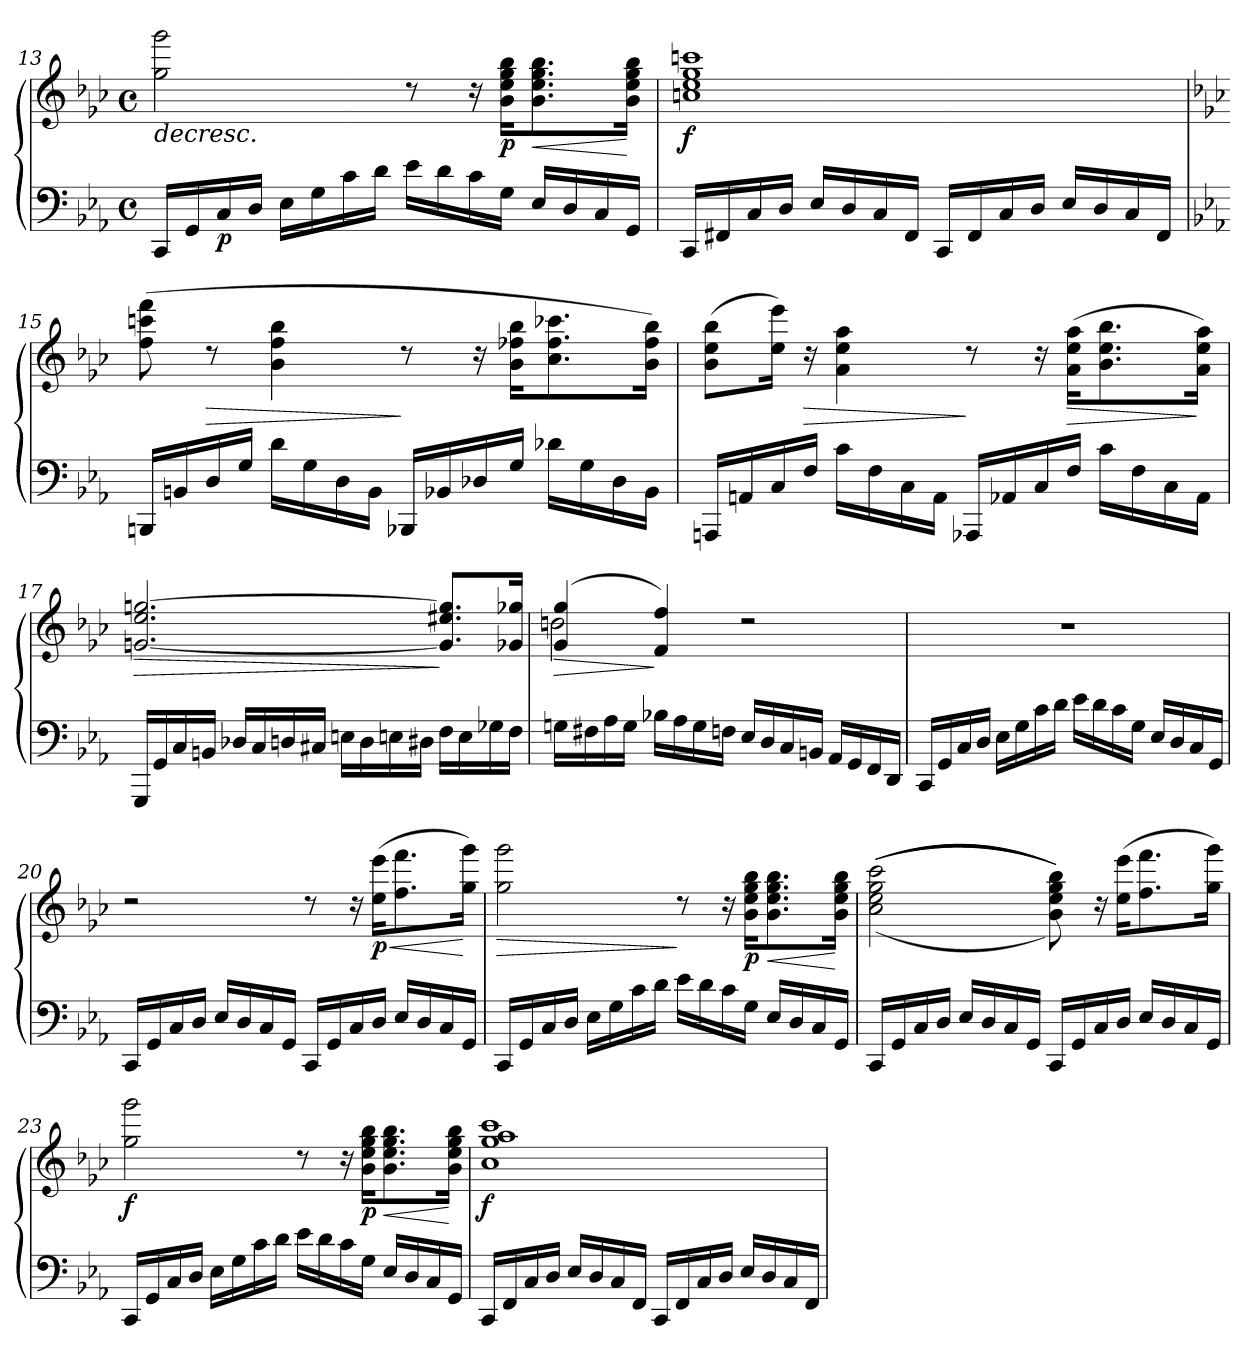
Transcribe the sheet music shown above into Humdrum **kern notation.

**kern	**kern	**dynam
*part1	*part1	*part1
*staff2	*staff1	*staff1/2
*clefF4	*clefG3	*
*k[b-e-a-]	*k[b-e-a-]	*
*M4/4	*M4/4	*
*met(c)	*met(c)	*
=13	=13	=13
!	!	!LO:HP:b
16CC/LL	2ee-\ 2eee-\	>
16GG/	.	.
!	!	!LO:DY:b=2
16C/	.	p
16D/JJ	.	.
16E-\LL	.	.
16G\	.	.
16c\	.	.
16d\JJ	.	.
16e-\LL	8rb	]
16d\	.	.
16c\	16ra	.
!	!	!LO:DY:b
16G\JJ	16g\ 16cc\ 16ee-\ 16gg\KL	p
!	!	!LO:HP:b
16E-/LL	8.g\ 8.cc\ 8.ee-\ 8.gg\	<
16D/	.	.
16C/	.	.
16GG/JJ	16g\ 16cc\ 16ee-\ 16gg\Jk	[
=14	=14	=14
*	*^	*
!	!	!	!LO:DY:b
16CC/LL	(>1aan	1an 1cc 1ee-	f
16FF#X/	.	.	.
16C/	.	.	.
16D/JJ	.	.	.
16E-/LL	.	.	.
16D/	.	.	.
16C/	.	.	.
16FF#/JJ	.	.	.
16CC/LL	.	.	.
16FF#/	.	.	.
16C/	.	.	.
16D/JJ	.	.	.
16E-/LL	.	.	.
16D/	.	.	.
16C/	.	.	.
16FF#/JJ	.	.	.
*	*v	*v	*
!!LO:PB:g=z
=15	=15	=15
*k[b-e-a-]	*k[b-e-a-]	*
16BBBn/LL	(>8dd\ 8aan\ 8ddd\	.
16BBn/	.	.
!	!	!LO:HP:b
16D/	8rb	>
16G/JJ	.	.
16d\LL	4g\ 4dd\ 4gg\	.
16G\	.	.
16D\	.	.
16BB\JJ	.	.
16BBB-X/LL	8rb	]
16BB-X/	.	.
16D-X/	16ra	.
16G/JJ	16g\ 16dd-X\ 16gg\KL	.
16d-X\LL	8.a-\ 8.dd-\ 8.aa-X\	.
16G\	.	.
16D-\	.	.
16BB-\JJ	16g\ 16dd-\ 16gg\Jk)	.
=16	=16	=16
16AAAn/LL	(>8g\ 8cc\ 8gg\L	.
16AAn/	.	.
16C/	16cc\ 16ccc\Jk)	.
!	!	!LO:HP:b
16F/JJ	16ra	>
16c\LL	4f\ 4cc\ 4ff\	.
16F\	.	.
16C\	.	.
16AA\JJ	.	.
16AAA-X/LL	8rb	]
16AA-X/	.	.
16C/	16ra	.
!	!	!LO:HP:b
16F/JJ	(>16f\ 16cc\ 16ff\KL	>
16c\LL	8.g\ 8.cc\ 8.gg\	.
16F\	.	.
16C\	.	.
16AA-\JJ	16f\ 16cc\ 16ff\Jk)	]
!!LO:LB:g=z
=17	=17	=17
!	!	!LO:HP:b
16GGG/LL	[<2.en/ 2.cc/ [>2.een/	>
16GG/	.	.
16C/	.	.
16BBn/JJ	.	.
16D-X/LL	.	.
16C/	.	.
16Dn/	.	.
16C#X/JJ	.	.
16E\LL	.	.
16D\	.	.
16En\	.	.
16D#X\JJ	.	.
16F\LL	8.e/] 8.cc#/ 8.ee/]L	]
16E\	.	.
16G-X\	.	.
16F\JJ	16e-X/ 16ee-X/Jk	.
=18	=18	=18
!	!	!LO:HP:b
*	*^	*
16Gn\LL	(>4e-/ 4ee-/	2bn\	>
16F#X\	.	.	.
16A-\	.	.	.
16G\JJ	.	.	.
16B-X\LL	4d/ 4dd/)	.	]
16A-\	.	.	.
16G\	.	.	.
16Fn\JJ	.	.	.
16E-/LL	2ryy	2rcc	.
16D/	.	.	.
16C/	.	.	.
16BBn/JJ	.	.	.
16AA-/LL	.	.	.
16GG/	.	.	.
16FF/	.	.	.
16DD/JJ	.	.	.
*	*v	*v	*
!!LO:LB:g=z
=19	=19	=19
16CC/LL	1r	.
16GG/	.	.
16C/	.	.
16D/JJ	.	.
16E-\LL	.	.
16G\	.	.
16c\	.	.
16d\JJ	.	.
16e-\LL	.	.
16d\	.	.
16c\	.	.
16G\JJ	.	.
16E-/LL	.	.
16D/	.	.
16C/	.	.
16GG/JJ	.	.
=20	=20	=20
16CC/LL	2rcc	.
16GG/	.	.
16C/	.	.
16D/JJ	.	.
16E-/LL	.	.
16D/	.	.
16C/	.	.
16GG/JJ	.	.
16CC/LL	8rb	.
16GG/	.	.
16C/	16ra	.
!	!	!LO:HP:b
!	!	!LO:DY:n=1:b
16D/JJ	(>16cc\ 16ccc\KL	< p
16E-/LL	8.dd\ 8.ddd\	.
16D/	.	.
16C/	.	.
16GG/JJ	16ee-\ 16eee-\Jk)	[
=21	=21	=21
!	!	!LO:HP:b
16CC/LL	2ee-\ 2eee-\	>
16GG/	.	.
16C/	.	.
16D/JJ	.	.
16E-\LL	.	.
16G\	.	.
16c\	.	.
16d\JJ	.	.
16e-\LL	8rb	]
16d\	.	.
16c\	16ra	.
!	!	!LO:DY:b
16G\JJ	16g\ 16cc\ 16ee-\ 16gg\KL	p
!	!	!LO:HP:b
16E-/LL	8.g\ 8.cc\ 8.ee-\ 8.gg\	<
16D/	.	.
16C/	.	.
16GG/JJ	16g\ 16cc\ 16ee-\ 16gg\Jk	[
!!LO:LB:g=z
=22	=22	=22
16CC/LL	(<(<(>(>2a-\ 2cc\ 2ee-\ 2aa-\	.
16GG/	.	.
16C/	.	.
16D/JJ	.	.
16E-/LL	.	.
16D/	.	.
16C/	.	.
16GG/JJ	.	.
16CC/LL	8g\ 8cc\ 8ee-\ 8gg\))))	.
16GG/	.	.
16C/	16ra	.
16D/JJ	(>16cc\ 16ccc\KL	.
16E-/LL	8.dd\ 8.ddd\	.
16D/	.	.
16C/	.	.
16GG/JJ	16ee-\ 16eee-\Jk)	.
=23	=23	=23
!	!	!LO:DY:b
16CC/LL	2ee-\ 2eee-\	f
16GG/	.	.
16C/	.	.
16D/JJ	.	.
16E-\LL	.	.
16G\	.	.
16c\	.	.
16d\JJ	.	.
16e-\LL	8rb	.
16d\	.	.
16c\	16ra	.
!	!	!LO:DY:b
16G\JJ	16g\ 16cc\ 16ee-\ 16gg\KL	p
!	!	!LO:HP:b
16E-/LL	8.g\ 8.cc\ 8.ee-\ 8.gg\	<
16D/	.	.
16C/	.	.
16GG/JJ	16g\ 16cc\ 16ee-\ 16gg\Jk	[
=24	=24	=24
*	*^	*
!	!	!	!LO:DY:b
16CC/LL	1ee- 1ff 1aa-	1a-	f
16FF/	.	.	.
16C/	.	.	.
16D/JJ	.	.	.
16E-/LL	.	.	.
16D/	.	.	.
16C/	.	.	.
16FF/JJ	.	.	.
16CC/LL	.	.	.
16FF/	.	.	.
16C/	.	.	.
16D/JJ	.	.	.
16E-/LL	.	.	.
16D/	.	.	.
16C/	.	.	.
16FF/JJ	.	.	.
*	*v	*v	*
=	=	=
*-	*-	*-
